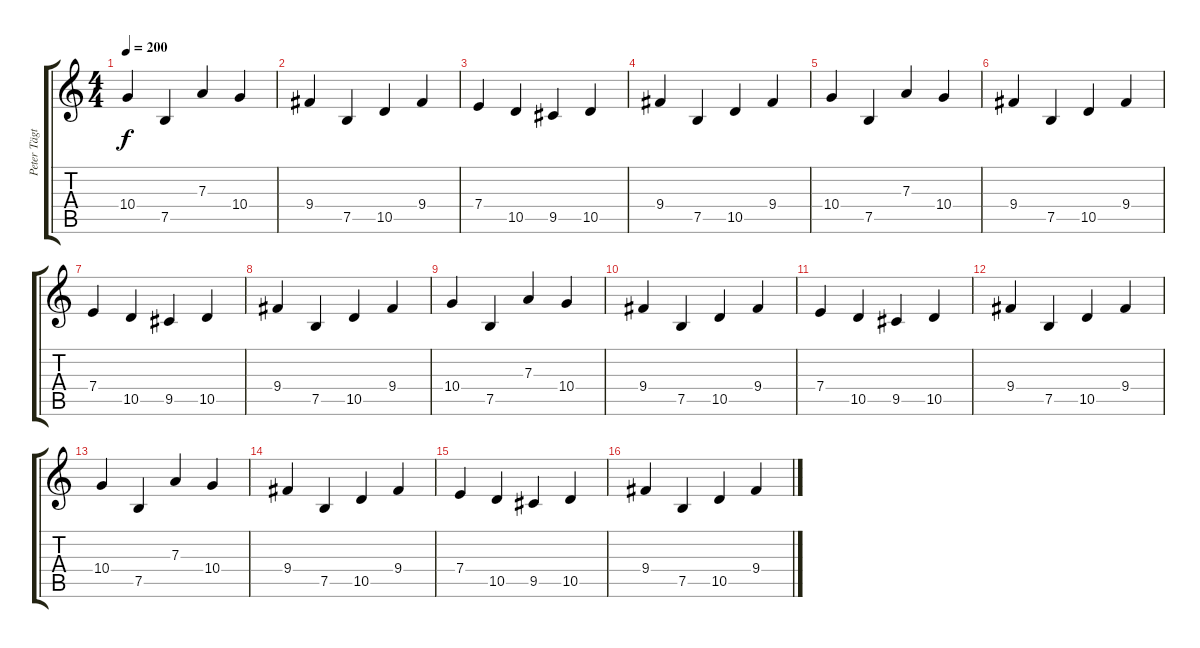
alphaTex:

\track ("Peter Tägtgren" "Peter Tägt") {instrument distortionguitar}
\staff {score tabs}
\tuning (B3 Gb3 D3 A2 E2 B1) {hide}
\ts (4 4)
\tempo 200
\clef g2
\ks c
10.4.4{dy f} 7.5.4 7.3.4 10.4.4 |
9.4.4 7.5.4 10.5.4 9.4.4 |
7.4.4 10.5.4 9.5.4 10.5.4 |
9.4.4 7.5.4 10.5.4 9.4.4 |
10.4.4 7.5.4 7.3.4 10.4.4 |
9.4.4 7.5.4 10.5.4 9.4.4 |
7.4.4 10.5.4 9.5.4 10.5.4 |
9.4.4 7.5.4 10.5.4 9.4.4 |
10.4.4 7.5.4 7.3.4 10.4.4 |
9.4.4 7.5.4 10.5.4 9.4.4 |
7.4.4 10.5.4 9.5.4 10.5.4 |
9.4.4 7.5.4 10.5.4 9.4.4 |
10.4.4 7.5.4 7.3.4 10.4.4 |
9.4.4 7.5.4 10.5.4 9.4.4 |
7.4.4 10.5.4 9.5.4 10.5.4 |
9.4.4 7.5.4 10.5.4 9.4.4
